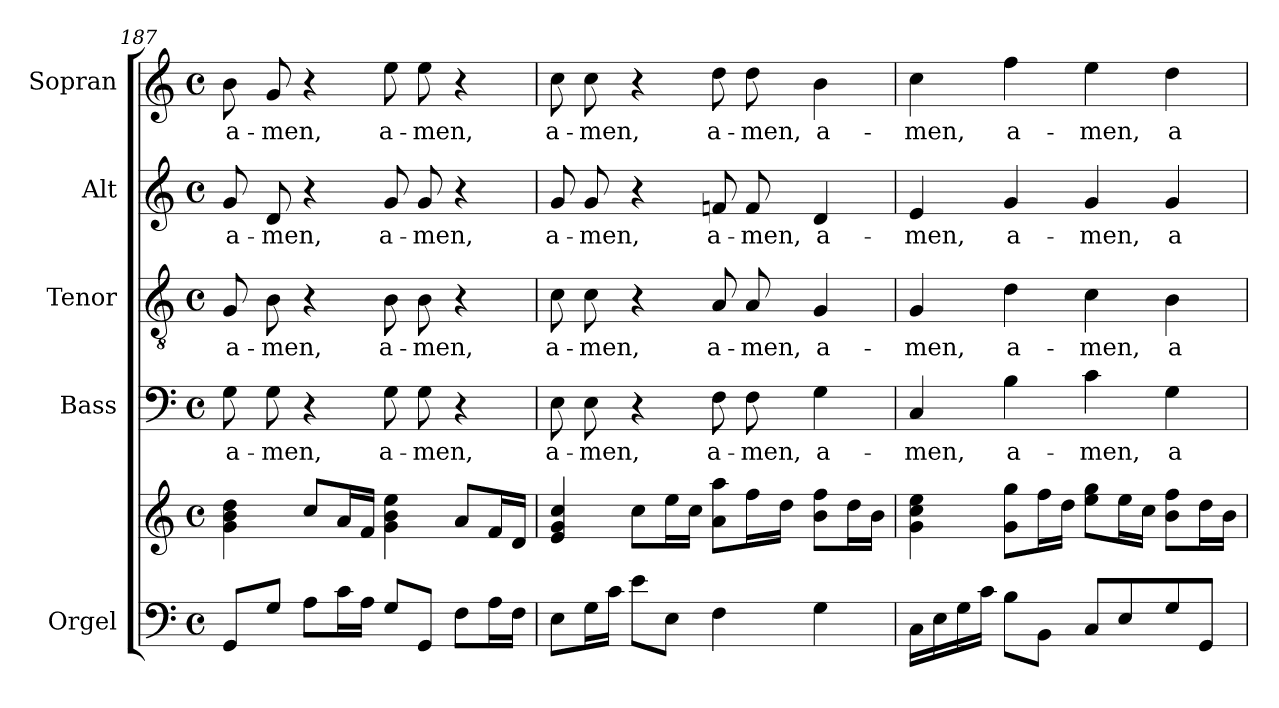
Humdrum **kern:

**kern	**kern	**kern	**text	**kern	**text	**kern	**text	**kern	**text
*part5	*part5	*part4	*part4	*part3	*part3	*part2	*part2	*part1	*part1
*staff6	*staff5	*staff4	*staff4	*staff3	*staff3	*staff2	*staff2	*staff1	*staff1
*I"Orgel	*	*I"Bass	*	*I"Tenor	*	*I"Alt	*	*I"Sopran	*
*	*	*I'B.	*	*I'T.	*	*I'A.	*	*I'S.	*
!!LO:LB:g=z
*clefF4	*clefG2	*clefF4	*	*clefGv2	*	*clefG2	*	*clefG2	*
*k[]	*k[]	*k[]	*	*k[]	*	*k[]	*	*k[]	*
*C:	*C:	*C:	*	*C:	*	*C:	*	*C:	*
*M4/4	*M4/4	*M4/4	*	*M4/4	*	*M4/4	*	*M4/4	*
*met(c)	*met(c)	*met(c)	*	*met(c)	*	*met(c)	*	*met(c)	*
=187	=187	=187	=187	=187	=187	=187	=187	=187	=187
!	!	!	!LO:LY:b	!	!LO:LY:b	!	!LO:LY:b	!	!LO:LY:b
8GG/L	4g\ 4b\ 4dd\	8G\	a-	8G/	a-	8g/	a-	8b\	a-
!	!	!	!LO:LY:b	!	!LO:LY:b	!	!LO:LY:b	!	!LO:LY:b
8G/J	.	8G\	-men,	8B\	-men,	8d/	-men,	8g/	-men,
8A\L	8cc/L	4r	.	4r	.	4r	.	4r	.
16c\L	16a/L	.	.	.	.	.	.	.	.
16A\JJ	16f/JJ	.	.	.	.	.	.	.	.
!	!	!	!LO:LY:b	!	!LO:LY:b	!	!LO:LY:b	!	!LO:LY:b
8G/L	4g\ 4b\ 4ee\	8G\	a-	8B\	a-	8g/	a-	8ee\	a-
!	!	!	!LO:LY:b	!	!LO:LY:b	!	!LO:LY:b	!	!LO:LY:b
8GG/J	.	8G\	-men,	8B\	-men,	8g/	-men,	8ee\	-men,
8F\L	8a/L	4r	.	4r	.	4r	.	4r	.
16A\L	16f/L	.	.	.	.	.	.	.	.
16F\JJ	16d/JJ	.	.	.	.	.	.	.	.
=188	=188	=188	=188	=188	=188	=188	=188	=188	=188
!	!	!	!LO:LY:b	!	!LO:LY:b	!	!LO:LY:b	!	!LO:LY:b
8E\L	4e/ 4g/ 4cc/	8E\	a-	8c\	a-	8g/	a-	8cc\	a-
!	!	!	!LO:LY:b	!	!LO:LY:b	!	!LO:LY:b	!	!LO:LY:b
16G\L	.	8E\	-men,	8c\	-men,	8g/	-men,	8cc\	-men,
16c\JJ	.	.	.	.	.	.	.	.	.
8e\L	8cc\L	4r	.	4r	.	4r	.	4r	.
8E\J	16ee\L	.	.	.	.	.	.	.	.
.	16cc\JJ	.	.	.	.	.	.	.	.
!	!	!	!LO:LY:b	!	!LO:LY:b	!	!LO:LY:b	!	!LO:LY:b
4F\	8a\ 8aa\L	8F\	a-	8A/	a-	8fn/	a-	8dd\	a-
!	!	!	!LO:LY:b	!	!LO:LY:b	!	!LO:LY:b	!	!LO:LY:b
.	16ff\L	8F\	-men,	8A/	-men,	8f/	-men,	8dd\	-men,
.	16dd\JJ	.	.	.	.	.	.	.	.
!	!	!	!LO:LY:b	!	!LO:LY:b	!	!LO:LY:b	!	!LO:LY:b
4G\	8b\ 8ff\L	4G\	a-	4G/	a-	4d/	a-	4b\	a-
.	16dd\L	.	.	.	.	.	.	.	.
.	16b\JJ	.	.	.	.	.	.	.	.
=189	=189	=189	=189	=189	=189	=189	=189	=189	=189
!	!	!	!LO:LY:b	!	!LO:LY:b	!	!LO:LY:b	!	!LO:LY:b
16C\LL	4g\ 4cc\ 4ee\	4C/	-men,	4G/	-men,	4e/	-men,	4cc\	-men,
16E\	.	.	.	.	.	.	.	.	.
16G\	.	.	.	.	.	.	.	.	.
16c\JJ	.	.	.	.	.	.	.	.	.
!	!	!	!LO:LY:b	!	!LO:LY:b	!	!LO:LY:b	!	!LO:LY:b
8B\L	8g\ 8gg\L	4B\	a-	4d\	a-	4g/	a-	4ff\	a-
8BB\J	16ff\L	.	.	.	.	.	.	.	.
.	16dd\JJ	.	.	.	.	.	.	.	.
!	!	!	!LO:LY:b	!	!LO:LY:b	!	!LO:LY:b	!	!LO:LY:b
8C/L	8ee\ 8gg\L	4c\	-men,	4c\	-men,	4g/	-men,	4ee\	-men,
8E/	16ee\L	.	.	.	.	.	.	.	.
.	16cc\JJ	.	.	.	.	.	.	.	.
!	!	!	!LO:LY:b	!	!LO:LY:b	!	!LO:LY:b	!	!LO:LY:b
8G/	8b\ 8ff\L	4G\	a-	4B\	a-	4g/	a-	4dd\	a-
8GG/J	16dd\L	.	.	.	.	.	.	.	.
.	16b\JJ	.	.	.	.	.	.	.	.
=	=	=	=	=	=	=	=	=	=
*-	*-	*-	*-	*-	*-	*-	*-	*-	*-
